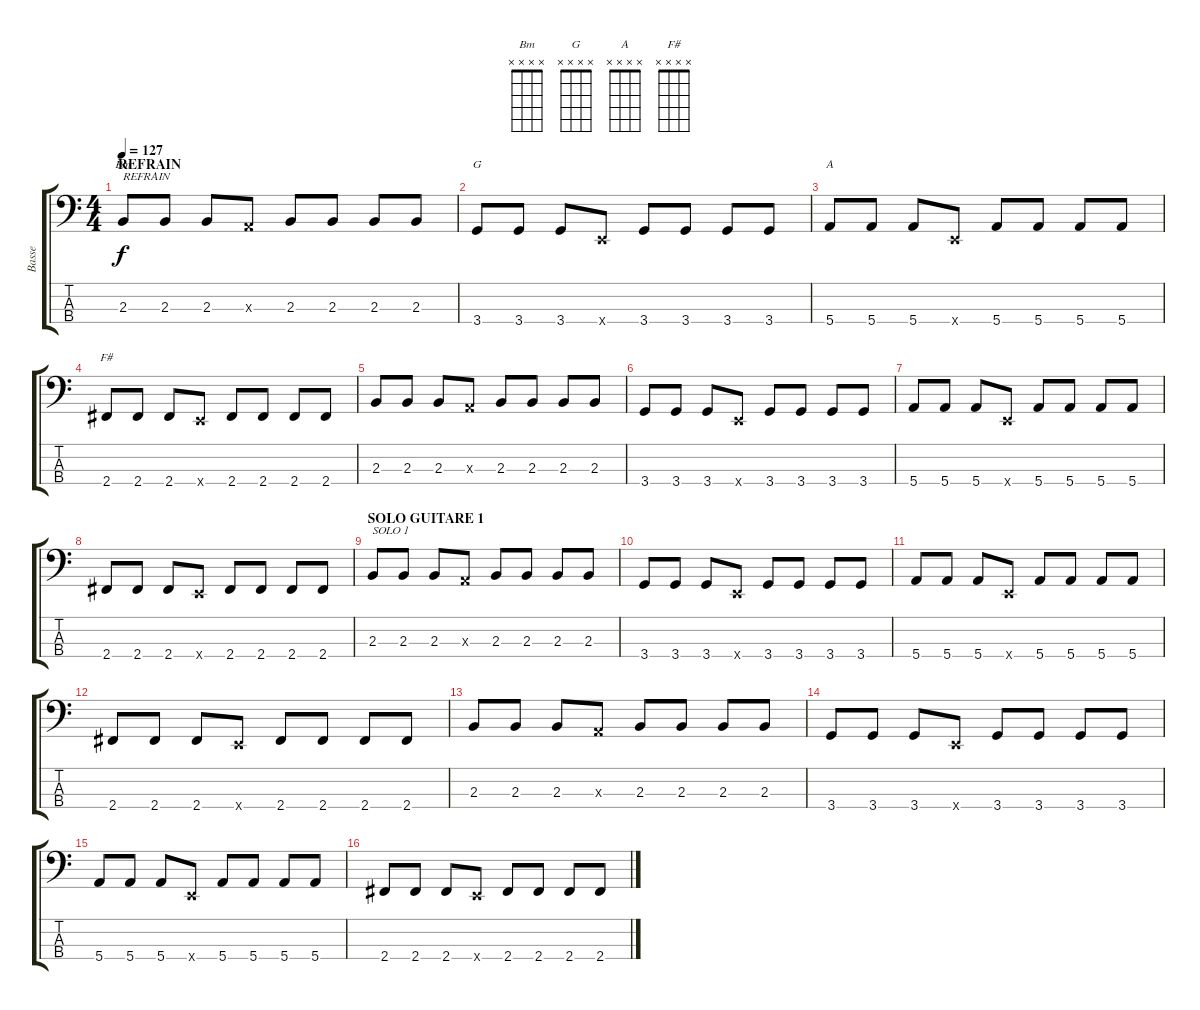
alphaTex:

\track ("Basse" "Basse") {instrument electricbassfinger}
\staff {score tabs}
\tuning (G2 D2 A1 E1) {hide}
\chord ("Bm" x x x x)
\chord ("G" x x x x)
\chord ("A" x x x x)
\chord ("F#" x x x x)
\ts (4 4)
\section ("" "REFRAIN")
\tempo 127
\clef f4
\ks c
2.3.8{ch "Bm" txt "REFRAIN" dy f} 2.3.8 2.3.8 0.3{x}.8 2.3.8 2.3.8 2.3.8 2.3.8 |
3.4.8{ch "G"} 3.4.8 3.4.8 0.4{x}.8 3.4.8 3.4.8 3.4.8 3.4.8 |
5.4.8{ch "A"} 5.4.8 5.4.8 0.4{x}.8 5.4.8 5.4.8 5.4.8 5.4.8 |
2.4.8{ch "F#"} 2.4.8 2.4.8 0.4{x}.8 2.4.8 2.4.8 2.4.8 2.4.8 |
2.3.8 2.3.8 2.3.8 0.3{x}.8 2.3.8 2.3.8 2.3.8 2.3.8 |
3.4.8 3.4.8 3.4.8 0.4{x}.8 3.4.8 3.4.8 3.4.8 3.4.8 |
5.4.8 5.4.8 5.4.8 0.4{x}.8 5.4.8 5.4.8 5.4.8 5.4.8 |
2.4.8 2.4.8 2.4.8 0.4{x}.8 2.4.8 2.4.8 2.4.8 2.4.8 |
\section ("" "SOLO GUITARE 1")
2.3.8{txt "SOLO 1"} 2.3.8 2.3.8 0.3{x}.8 2.3.8 2.3.8 2.3.8 2.3.8 |
3.4.8 3.4.8 3.4.8 0.4{x}.8 3.4.8 3.4.8 3.4.8 3.4.8 |
5.4.8 5.4.8 5.4.8 0.4{x}.8 5.4.8 5.4.8 5.4.8 5.4.8 |
2.4.8 2.4.8 2.4.8 0.4{x}.8 2.4.8 2.4.8 2.4.8 2.4.8 |
2.3.8 2.3.8 2.3.8 0.3{x}.8 2.3.8 2.3.8 2.3.8 2.3.8 |
3.4.8 3.4.8 3.4.8 0.4{x}.8 3.4.8 3.4.8 3.4.8 3.4.8 |
5.4.8 5.4.8 5.4.8 0.4{x}.8 5.4.8 5.4.8 5.4.8 5.4.8 |
2.4.8 2.4.8 2.4.8 0.4{x}.8 2.4.8 2.4.8 2.4.8 2.4.8
